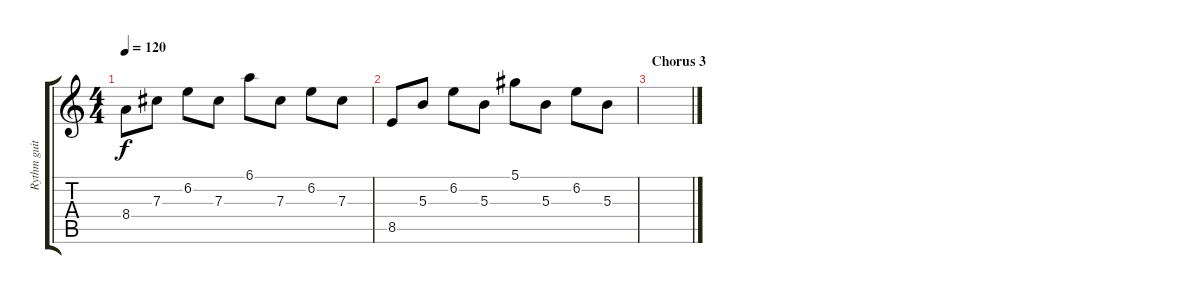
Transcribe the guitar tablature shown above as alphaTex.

\track ("Rythm guitar during guitar solo" "Rythm guit") {instrument acousticguitarsteel}
\staff {score tabs}
\tuning (Eb4 Bb3 Gb3 Db3 Ab2 Eb2) {hide}
\ts (4 4)
\tempo 120
\clef g2
\ks c
8.4.8{dy f} 7.3.8 6.2.8 7.3.8 6.1.8 7.3.8 6.2.8 7.3.8 |
8.5.8 5.3.8 6.2.8 5.3.8 5.1.8 5.3.8 6.2.8 5.3.8 |
\section ("" "Chorus 3")
